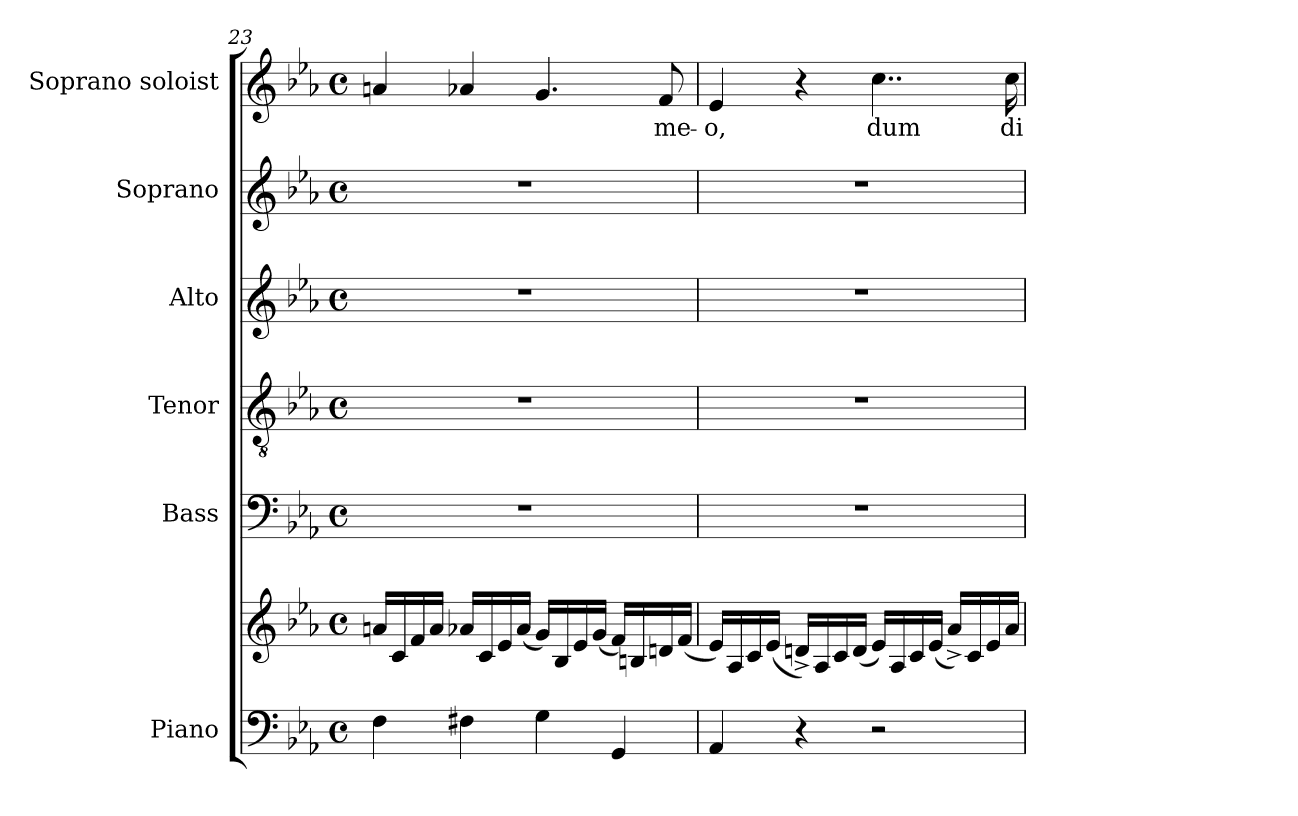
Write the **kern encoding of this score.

**kern	**kern	**kern	**kern	**kern	**kern	**kern	**text
*part6	*part6	*part5	*part4	*part3	*part2	*part1	*part1
*staff7	*staff6	*staff5	*staff4	*staff3	*staff2	*staff1	*staff1
*I"Piano	*	*I"Bass	*I"Tenor	*I"Alto	*I"Soprano	*I"Soprano soloist	*
*I'Pno.	*	*I'B.	*I'T.	*I'A.	*I'S.	*I'S.	*
*clefF4	*clefG2	*clefF4	*clefGv2	*clefG2	*clefG2	*clefG2	*
*	*	*	*ITrd7c12	*	*	*	*
*k[b-e-a-]	*k[b-e-a-]	*k[b-e-a-]	*k[b-e-a-]	*k[b-e-a-]	*k[b-e-a-]	*k[b-e-a-]	*
*E-:	*E-:	*E-:	*E-:	*E-:	*E-:	*E-:	*
*M4/4	*M4/4	*M4/4	*M4/4	*M4/4	*M4/4	*M4/4	*
*met(c)	*met(c)	*met(c)	*met(c)	*met(c)	*met(c)	*met(c)	*
=23	=23	=23	=23	=23	=23	=23	=23
4Fi\	16ani/LL	1r	1r	1r	1r	4ani/	.
.	16ci/	.	.	.	.	.	.
.	16fi/	.	.	.	.	.	.
.	16ai/JJ	.	.	.	.	.	.
4F#Xi\	16a-Xi/LL	.	.	.	.	4a-Xi/	.
.	16ci/	.	.	.	.	.	.
.	16e-i/	.	.	.	.	.	.
.	(16a-i/JJ	.	.	.	.	.	.
4Gi\	16gi/LL)	.	.	.	.	4.gi/	.
.	16B-i/	.	.	.	.	.	.
.	16e-i/	.	.	.	.	.	.
.	(16gi/JJ	.	.	.	.	.	.
4GGi/	16fi/LL)	.	.	.	.	.	.
.	16Bni/	.	.	.	.	.	.
!	!	!	!	!	!	!	!LO:LY:b:color=#000000
.	16dni/	.	.	.	.	8fi/	-me-
.	(16fi/JJ	.	.	.	.	.	.
=24	=24	=24	=24	=24	=24	=24	=24
!	!	!	!	!	!	!	!LO:LY:b:color=#000000
4AA-i/	16e-i/LL)	1r	1r	1r	1r	4e-i/	-o,
.	16A-i/	.	.	.	.	.	.
.	16ci/	.	.	.	.	.	.
.	(16e-i/JJ	.	.	.	.	.	.
4r	16dn^i/LL)	.	.	.	.	4r	.
.	16A-i/	.	.	.	.	.	.
.	16ci/	.	.	.	.	.	.
.	(16di/JJ	.	.	.	.	.	.
!	!	!	!	!	!	!	!LO:LY:b:color=#000000
2r	16e-i/LL)	.	.	.	.	4..cci\	dum
.	16A-i/	.	.	.	.	.	.
.	16ci/	.	.	.	.	.	.
.	(16e-i/JJ	.	.	.	.	.	.
.	16a-^i/LL)	.	.	.	.	.	.
.	16ci/	.	.	.	.	.	.
.	16e-i/	.	.	.	.	.	.
!	!	!	!	!	!	!	!LO:LY:b:color=#000000
.	16a-i/JJ	.	.	.	.	16cci\	di-
=	=	=	=	=	=	=	=
*-	*-	*-	*-	*-	*-	*-	*-
